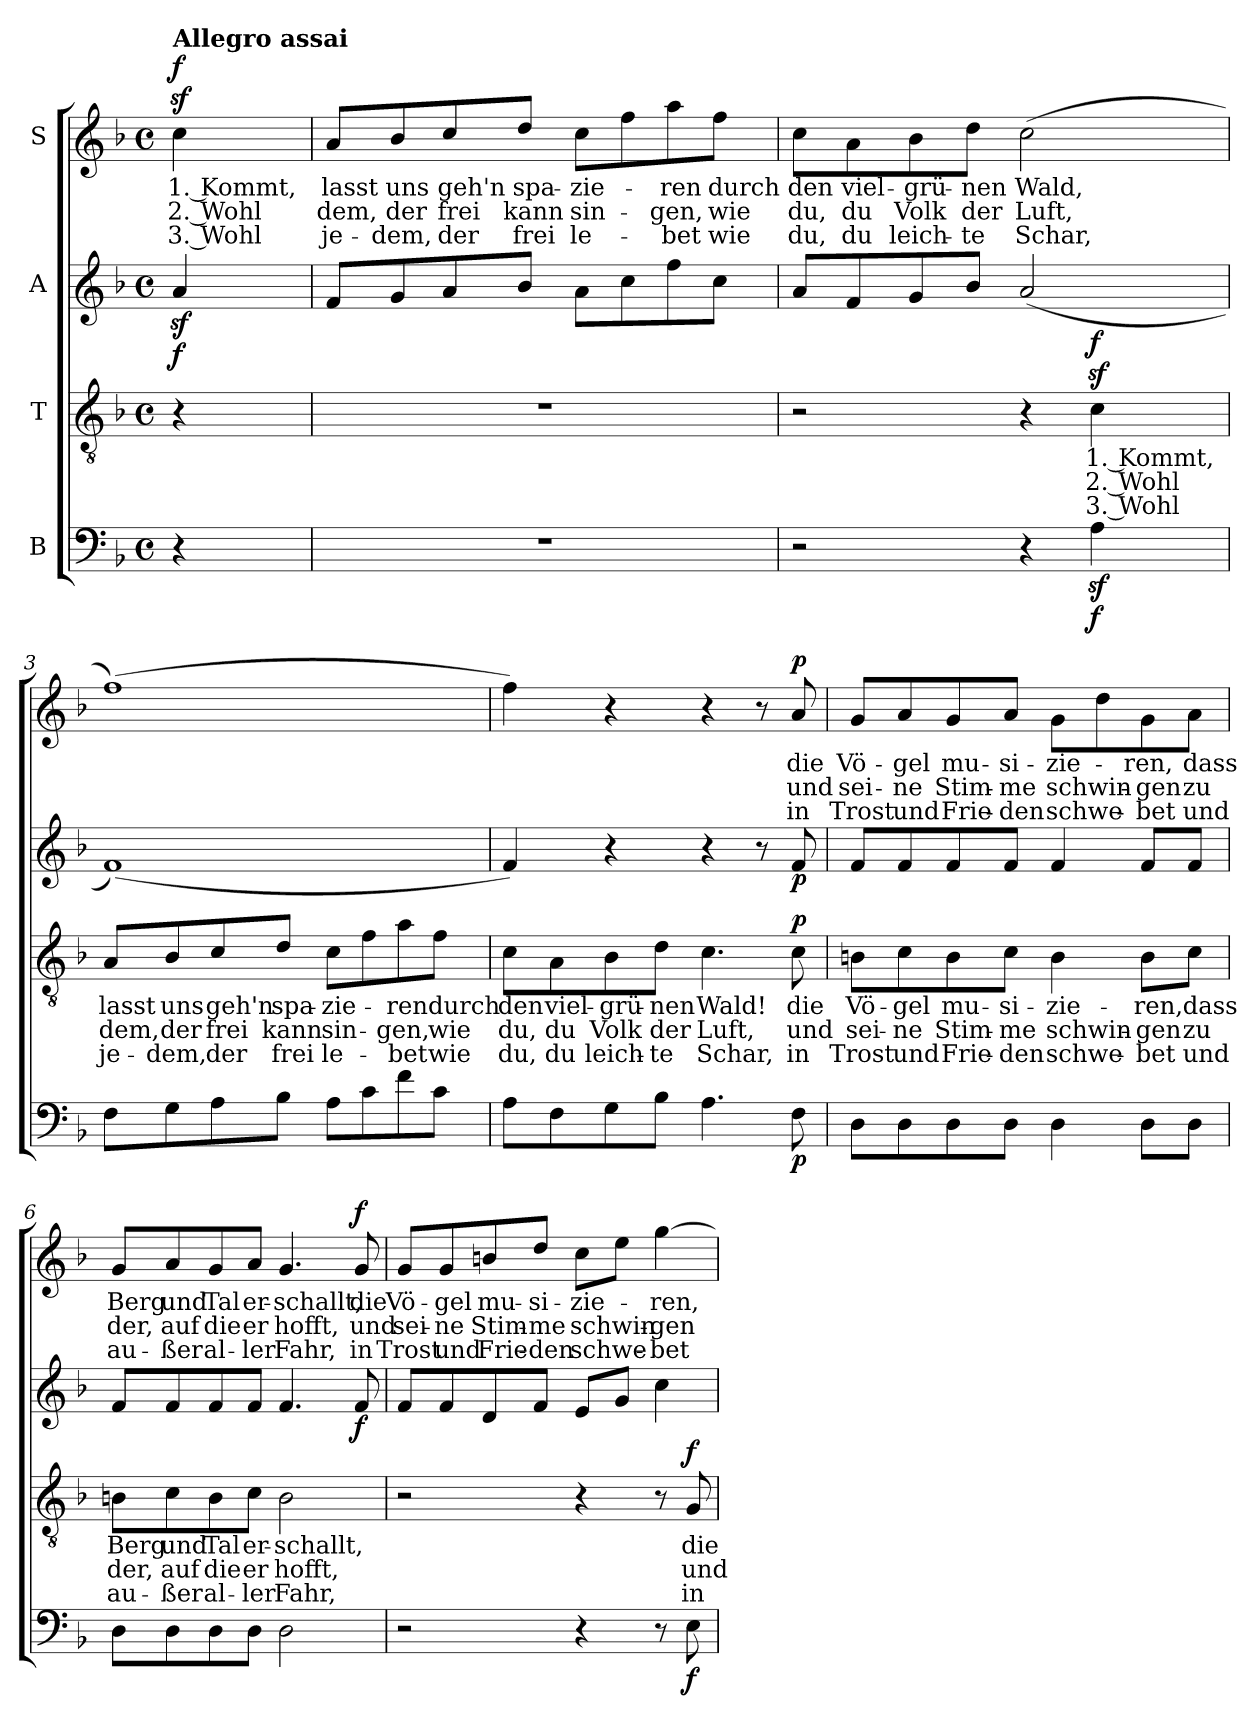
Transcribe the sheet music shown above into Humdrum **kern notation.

**kern	**dynam	**kern	**text	**text	**text	**dynam	**kern	**dynam	**kern	**text	**text	**text	**dynam
*part4	*part4	*part3	*part3	*part3	*part3	*part3	*part2	*part2	*part1	*part1	*part1	*part1	*part1
*staff4	*staff4	*staff3	*staff3	*staff3	*staff3	*staff3	*staff2	*staff2	*staff1	*staff1	*staff1	*staff1	*staff1
*I"B	*	*I"T	*	*	*	*	*I"A	*	*I"S	*	*	*	*
*clefF4	*	*clefGv2	*	*	*	*	*clefG2	*	*clefG2	*	*	*	*
*k[b-]	*	*k[b-]	*	*	*	*	*k[b-]	*	*k[b-]	*	*	*	*
*M4/4	*	*M4/4	*	*	*	*	*M4/4	*	*M4/4	*	*	*	*
*met(c)	*	*met(c)	*	*	*	*	*met(c)	*	*met(c)	*	*	*	*
=	=	=	=	=	=	=	=	=	=	=	=	=	=
!	!	!	!	!	!	!	!	!	!LO:TX:a:B:t=Allegro assai	!	!	!	!
!	!	!	!	!	!	!	!	!LO:DY:b	!	!LO:LY:b	!LO:LY:b	!LO:LY:b	!LO:DY:b
4r	.	4r	.	.	.	.	4az</	f	4ccz<\	1. Kommt,	2. Wohl	3. Wohl	f
=1	=1	=1	=1	=1	=1	=1	=1	=1	=1	=1	=1	=1	=1
!	!	!	!	!	!	!	!	!	!	!LO:LY:b	!LO:LY:b	!LO:LY:b	!
1r	.	1r	.	.	.	.	8f/L	.	8a/L	lasst	dem,	je-	.
!	!	!	!	!	!	!	!	!	!	!LO:LY:b	!LO:LY:b	!LO:LY:b	!
.	.	.	.	.	.	.	8g/	.	8b-/	uns	der	-dem,	.
!	!	!	!	!	!	!	!	!	!	!LO:LY:b	!LO:LY:b	!LO:LY:b	!
.	.	.	.	.	.	.	8a/	.	8cc/	geh'n	frei	der	.
!	!	!	!	!	!	!	!	!	!	!LO:LY:b	!LO:LY:b	!LO:LY:b	!
.	.	.	.	.	.	.	8b-/J	.	8dd/J	spa-	kann	frei	.
!	!	!	!	!	!	!	!	!	!	!LO:LY:b	!LO:LY:b	!LO:LY:b	!
.	.	.	.	.	.	.	8a\L	.	8cc\L	-zie-	sin-	le-	.
.	.	.	.	.	.	.	8cc\	.	8ff\	.	.	.	.
!	!	!	!	!	!	!	!	!	!	!LO:LY:b	!LO:LY:b	!LO:LY:b	!
.	.	.	.	.	.	.	8ff\	.	8aa\	-ren	-gen,	-bet	.
!	!	!	!	!	!	!	!	!	!	!LO:LY:b	!LO:LY:b	!LO:LY:b	!
.	.	.	.	.	.	.	8cc\J	.	8ff\J	durch	wie	wie	.
=2	=2	=2	=2	=2	=2	=2	=2	=2	=2	=2	=2	=2	=2
!	!	!	!	!	!	!	!	!	!	!LO:LY:b	!LO:LY:b	!LO:LY:b	!
2r	.	2r	.	.	.	.	8a/L	.	8cc\L	den	du,	du,	.
!	!	!	!	!	!	!	!	!	!	!LO:LY:b	!LO:LY:b	!LO:LY:b	!
.	.	.	.	.	.	.	8f/	.	8a\	viel-	du	du	.
!	!	!	!	!	!	!	!	!	!	!LO:LY:b	!LO:LY:b	!LO:LY:b	!
.	.	.	.	.	.	.	8g/	.	8b-\	-grü-	Volk	leich-	.
!	!	!	!	!	!	!	!	!	!	!LO:LY:b	!LO:LY:b	!LO:LY:b	!
.	.	.	.	.	.	.	8b-/J	.	8dd\J	-nen	der	-te	.
!	!	!	!	!	!	!	!	!	!	!LO:LY:b	!LO:LY:b	!LO:LY:b	!
4r	.	4r	.	.	.	.	(<2a/	.	(>2cc\	Wald,	Luft,	Schar,	.
!	!LO:DY:b	!	!LO:LY:b	!LO:LY:b	!LO:LY:b	!LO:DY:b	!	!	!	!	!	!	!
4Az<\	f	4cz<\	1. Kommt,	2. Wohl	3. Wohl	f	.	.	.	.	.	.	.
!!LO:LB:g=z
=3	=3	=3	=3	=3	=3	=3	=3	=3	=3	=3	=3	=3	=3
!	!	!	!LO:LY:b	!LO:LY:b	!LO:LY:b	!	!	!	!	!	!	!	!
8F\L	.	8A/L	lasst	dem,	je-	.	(<1f)	.	(>1ff)	.	.	.	.
!	!	!	!LO:LY:b	!LO:LY:b	!LO:LY:b	!	!	!	!	!	!	!	!
8G\	.	8B-/	uns	der	-dem,	.	.	.	.	.	.	.	.
!	!	!	!LO:LY:b	!LO:LY:b	!LO:LY:b	!	!	!	!	!	!	!	!
8A\	.	8c/	geh'n	frei	der	.	.	.	.	.	.	.	.
!	!	!	!LO:LY:b	!LO:LY:b	!LO:LY:b	!	!	!	!	!	!	!	!
8B-\J	.	8d/J	spa-	kann	frei	.	.	.	.	.	.	.	.
!	!	!	!LO:LY:b	!LO:LY:b	!LO:LY:b	!	!	!	!	!	!	!	!
8A\L	.	8c\L	-zie-	sin-	le-	.	.	.	.	.	.	.	.
8c\	.	8f\	.	.	.	.	.	.	.	.	.	.	.
!	!	!	!LO:LY:b	!LO:LY:b	!LO:LY:b	!	!	!	!	!	!	!	!
8f\	.	8a\	-ren	-gen,	-bet	.	.	.	.	.	.	.	.
!	!	!	!LO:LY:b	!LO:LY:b	!LO:LY:b	!	!	!	!	!	!	!	!
8c\J	.	8f\J	durch	wie	wie	.	.	.	.	.	.	.	.
!!LO:PB:g=z
=4	=4	=4	=4	=4	=4	=4	=4	=4	=4	=4	=4	=4	=4
!	!	!	!LO:LY:b	!LO:LY:b	!LO:LY:b	!	!	!	!	!	!	!	!
8A\L	.	8c\L	den	du,	du,	.	4f/)	.	4ff\)	.	.	.	.
!	!	!	!LO:LY:b	!LO:LY:b	!LO:LY:b	!	!	!	!	!	!	!	!
8F\	.	8A\	viel-	du	du	.	.	.	.	.	.	.	.
!	!	!	!LO:LY:b	!LO:LY:b	!LO:LY:b	!	!	!	!	!	!	!	!
8G\	.	8B-\	-grü-	Volk	leich-	.	4r	.	4r	.	.	.	.
!	!	!	!LO:LY:b	!LO:LY:b	!LO:LY:b	!	!	!	!	!	!	!	!
8B-\J	.	8d\J	-nen	der	-te	.	.	.	.	.	.	.	.
!	!	!	!LO:LY:b	!LO:LY:b	!LO:LY:b	!	!	!	!	!	!	!	!
4.A\	.	4.c\	Wald!	Luft,	Schar,	.	4r	.	4r	.	.	.	.
.	.	.	.	.	.	.	8r	.	8r	.	.	.	.
!	!LO:DY:b	!	!LO:LY:b	!LO:LY:b	!LO:LY:b	!LO:DY:b	!	!LO:DY:b	!	!LO:LY:b	!LO:LY:b	!LO:LY:b	!LO:DY:b
8F\	p	8c\	die	und	in	p	8f/	p	8a/	die	und	in	p
=5	=5	=5	=5	=5	=5	=5	=5	=5	=5	=5	=5	=5	=5
!	!	!	!LO:LY:b	!LO:LY:b	!LO:LY:b	!	!	!	!	!LO:LY:b	!LO:LY:b	!LO:LY:b	!
8D\L	.	8Bn\L	Vö-	sei-	Trost	.	8f/L	.	8g/L	Vö-	sei-	Trost	.
!	!	!	!LO:LY:b	!LO:LY:b	!LO:LY:b	!	!	!	!	!LO:LY:b	!LO:LY:b	!LO:LY:b	!
8D\	.	8c\	-gel	-ne	und	.	8f/	.	8a/	-gel	-ne	und	.
!	!	!	!LO:LY:b	!LO:LY:b	!LO:LY:b	!	!	!	!	!LO:LY:b	!LO:LY:b	!LO:LY:b	!
8D\	.	8B\	mu-	Stim-	Frie-	.	8f/	.	8g/	mu-	Stim-	Frie-	.
!	!	!	!LO:LY:b	!LO:LY:b	!LO:LY:b	!	!	!	!	!LO:LY:b	!LO:LY:b	!LO:LY:b	!
8D\J	.	8c\J	-si-	-me	-den	.	8f/J	.	8a/J	-si-	-me	-den	.
!	!	!	!LO:LY:b	!LO:LY:b	!LO:LY:b	!	!	!	!	!LO:LY:b	!LO:LY:b	!LO:LY:b	!
4D\	.	4B\	-zie-	schwin-	schwe-	.	4f/	.	8g\L	-zie-	schwin-	schwe-	.
.	.	.	.	.	.	.	.	.	8dd\	.	.	.	.
!	!	!	!LO:LY:b	!LO:LY:b	!LO:LY:b	!	!	!	!	!LO:LY:b	!LO:LY:b	!LO:LY:b	!
8D\L	.	8B\L	-ren,	-gen	-bet	.	8f/L	.	8g\	-ren,	-gen	-bet	.
!	!	!	!LO:LY:b	!LO:LY:b	!LO:LY:b	!	!	!	!	!LO:LY:b	!LO:LY:b	!LO:LY:b	!
8D\J	.	8c\J	dass	zu	und	.	8f/J	.	8a\J	dass	zu	und	.
=6	=6	=6	=6	=6	=6	=6	=6	=6	=6	=6	=6	=6	=6
!	!	!	!LO:LY:b	!LO:LY:b	!LO:LY:b	!	!	!	!	!LO:LY:b	!LO:LY:b	!LO:LY:b	!
8D\L	.	8Bn\L	Berg	der,	au-	.	8f/L	.	8g/L	Berg	der,	au-	.
!	!	!	!LO:LY:b	!LO:LY:b	!LO:LY:b	!	!	!	!	!LO:LY:b	!LO:LY:b	!LO:LY:b	!
8D\	.	8c\	und	auf	-ßer	.	8f/	.	8a/	und	auf	-ßer	.
!	!	!	!LO:LY:b	!LO:LY:b	!LO:LY:b	!	!	!	!	!LO:LY:b	!LO:LY:b	!LO:LY:b	!
8D\	.	8B\	Tal	die	al-	.	8f/	.	8g/	Tal	die	al-	.
!	!	!	!LO:LY:b	!LO:LY:b	!LO:LY:b	!	!	!	!	!LO:LY:b	!LO:LY:b	!LO:LY:b	!
8D\J	.	8c\J	er-	er	-ler	.	8f/J	.	8a/J	er-	er	-ler	.
!	!	!	!LO:LY:b	!LO:LY:b	!LO:LY:b	!	!	!	!	!LO:LY:b	!LO:LY:b	!LO:LY:b	!
2D\	.	2B\	-schallt,	hofft,	Fahr,	.	4.f/	.	4.g/	-schallt,	hofft,	Fahr,	.
!	!	!	!	!	!	!	!	!LO:DY:b	!	!LO:LY:b	!LO:LY:b	!LO:LY:b	!LO:DY:b
.	.	.	.	.	.	.	8f/	f	8g/	die	und	in	f
!!LO:LB:g=z
=7	=7	=7	=7	=7	=7	=7	=7	=7	=7	=7	=7	=7	=7
!	!	!	!	!	!	!	!	!	!	!LO:LY:b	!LO:LY:b	!LO:LY:b	!
2r	.	2r	.	.	.	.	8f/L	.	8g/L	Vö-	sei-	Trost	.
!	!	!	!	!	!	!	!	!	!	!LO:LY:b	!LO:LY:b	!LO:LY:b	!
.	.	.	.	.	.	.	8f/	.	8g/	-gel	-ne	und	.
!	!	!	!	!	!	!	!	!	!	!LO:LY:b	!LO:LY:b	!LO:LY:b	!
.	.	.	.	.	.	.	8d/	.	8bn/	mu-	Stim-	Frie-	.
!	!	!	!	!	!	!	!	!	!	!LO:LY:b	!LO:LY:b	!LO:LY:b	!
.	.	.	.	.	.	.	8f/J	.	8dd/J	-si-	-me	-den	.
!	!	!	!	!	!	!	!	!	!	!LO:LY:b	!LO:LY:b	!LO:LY:b	!
4r	.	4r	.	.	.	.	8e/L	.	8cc\L	-zie-	schwin-	schwe-	.
.	.	.	.	.	.	.	8g/J	.	8ee\J	.	.	.	.
!	!	!	!	!	!	!	!	!	!	!LO:LY:b	!LO:LY:b	!LO:LY:b	!
8r	.	8r	.	.	.	.	4cc\	.	[4gg\	-ren,	-gen	-bet	.
!	!LO:DY:b	!	!LO:LY:b	!LO:LY:b	!LO:LY:b	!LO:DY:b	!	!	!	!	!	!	!
8E\	f	8G/	die	und	in	f	.	.	.	.	.	.	.
=	=	=	=	=	=	=	=	=	=	=	=	=	=
*-	*-	*-	*-	*-	*-	*-	*-	*-	*-	*-	*-	*-	*-
